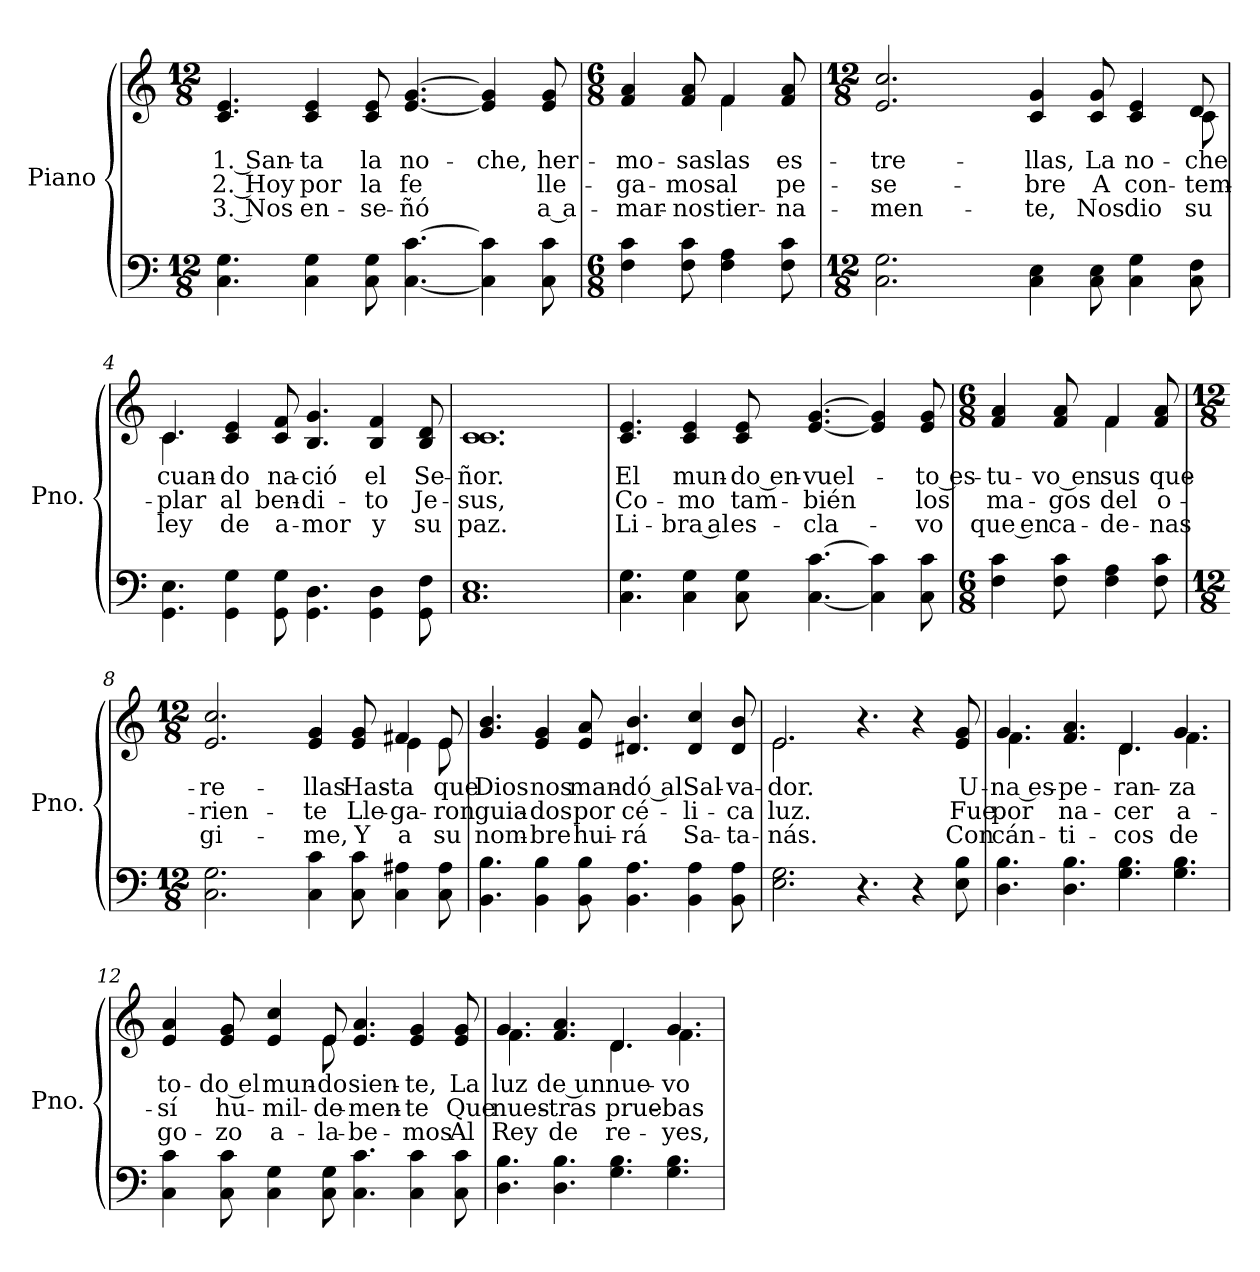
**kern	**kern	**text	**text	**text
*part1	*part1	*part1	*part1	*part1
*staff2	*staff1	*staff1	*staff1	*staff1
*I"Piano	*	*	*	*
*I'Pno.	*	*	*	*
*stria5	*stria5	*	*	*
*clefF4	*clefG2	*	*	*
*k[]	*k[]	*	*	*
*M12/8	*M12/8	*	*	*
=1	=1	=1	=1	=1
!	!	!LO:LY:b	!LO:LY:b	!LO:LY:b
4.C\ 4.G\	4.c/ 4.e/	1. San-	2. Hoy	3. Nos
!	!	!LO:LY:b	!LO:LY:b	!LO:LY:b
4C\ 4G\	4c/ 4e/	-ta	por	en-
!	!	!LO:LY:b	!LO:LY:b	!LO:LY:b
8C\ 8G\	8c/ 8e/	la	la	-se-
!	!	!LO:LY:b	!LO:LY:b	!LO:LY:b
[4.C\ [4.c\	[4.e/ [4.g/	no-	fe	-ñó
!	!	!LO:LY:b	!	!
4C\] 4c\]	4e/] 4g/]	-che,	.	.
!	!	!LO:LY:b	!LO:LY:b	!LO:LY:b
8C\ 8c\	8e/ 8g/	her-	lle-	a a-
=2	=2	=2	=2	=2
*M6/8	*M6/8	*	*	*
!	!	!LO:LY:b	!LO:LY:b	!LO:LY:b
*	*^	*	*	*
4F\ 4c\	4f/ 4a/	4.ryy	-mo-	-ga-	-mar-
!	!	!	!LO:LY:b	!LO:LY:b	!LO:LY:b
8F\ 8c\	8f/ 8a/	.	-sas	-mos	-nos
!	!	!	!LO:LY:b	!LO:LY:b	!LO:LY:b
4F\ 4A\	4f/	4f\	las	al	tier-
!	!	!	!LO:LY:b	!LO:LY:b	!LO:LY:b
8F\ 8c\	8f/ 8a/	8ryy	es-	pe-	-na-
=3	=3	=3	=3	=3	=3
*M12/8	*M12/8	*	*	*	*
!	!	!	!LO:LY:b	!LO:LY:b	!LO:LY:b
2.C\ 2.G\	2.e/ 2.cc/	4.ryy	-tre-	-se-	-men-
!	!	!	!LO:LY:b	!LO:LY:b	!LO:LY:b
*	*v	*v	*	*	*
4C\ 4E\	4c/ 4g/	-llas,	-bre	-te,
!	!	!LO:LY:b	!LO:LY:b	!LO:LY:b
8C\ 8E\	8c/ 8g/	La	A	Nos
!	!	!LO:LY:b	!LO:LY:b	!LO:LY:b
4C\ 4G\	4c/ 4e/	no-	con-	dio
!	!	!LO:LY:b	!LO:LY:b	!LO:LY:b
*	*^	*	*	*
8C\ 8F\	8d/	8c\	-che	-tem-	su
!!LO:LB:g=z	!!
=4	=4	=4	=4	=4	=4
!	!	!	!LO:LY:b	!LO:LY:b	!LO:LY:b
4.GG\ 4.E\	4.c/	4.c\	cuan-	-plar	ley
!	!	!	!LO:LY:b	!LO:LY:b	!LO:LY:b
4GG\ 4G\	4c/ 4e/	1ryy	-do	al	de
!	!	!	!LO:LY:b	!LO:LY:b	!LO:LY:b
8GG\ 8G\	8c/ 8f/	.	na-	ben-	a-
!	!	!	!LO:LY:b	!LO:LY:b	!LO:LY:b
4.GG\ 4.D\	4.B/ 4.g/	.	-ció	-di-	-mor
!	!	!	!LO:LY:b	!LO:LY:b	!LO:LY:b
4GG\ 4D\	4B/ 4f/	.	el	-to	y
!	!	!	!LO:LY:b	!LO:LY:b	!LO:LY:b
8GG\ 8F\	8B/ 8d/	8ryy	Se-	Je-	su
=5	=5	=5	=5	=5	=5
!	!	!	!LO:LY:b	!LO:LY:b	!LO:LY:b
*	*v	*v	*	*	*
1.C 1.E	1.c 1.c	-ñor.	-sus,	paz.
=6	=6	=6	=6	=6
!	!	!LO:LY:b	!LO:LY:b	!LO:LY:b
4.C\ 4.G\	4.c/ 4.e/	El	Co-	Li-
!	!	!LO:LY:b	!LO:LY:b	!LO:LY:b
4C\ 4G\	4c/ 4e/	mun-	-mo	-bra al
!	!	!LO:LY:b	!LO:LY:b	!LO:LY:b
8C\ 8G\	8c/ 8e/	-do en-	tam-	es-
!	!	!LO:LY:b	!LO:LY:b	!LO:LY:b
[4.C\ [4.c\	[4.e/ [4.g/	-vuel-	-bién	-cla-
4C\] 4c\]	4e/] 4g/]	.	.	.
!	!	!LO:LY:b	!LO:LY:b	!LO:LY:b
8C\ 8c\	8e/ 8g/	-to es-	los	-vo
=7	=7	=7	=7	=7
*M6/8	*M6/8	*	*	*
!	!	!LO:LY:b	!LO:LY:b	!LO:LY:b
*	*^	*	*	*
4F\ 4c\	4f/ 4a/	4.ryy	-tu-	ma-	que en
!	!	!	!LO:LY:b	!LO:LY:b	!LO:LY:b
8F\ 8c\	8f/ 8a/	.	-vo en	-gos	ca-
!	!	!	!LO:LY:b	!LO:LY:b	!LO:LY:b
4F\ 4A\	4f/	4f\	sus	del	-de-
!	!	!	!LO:LY:b	!LO:LY:b	!LO:LY:b
8F\ 8c\	8f/ 8a/	8ryy	que-	o-	-nas
!!LO:LB:g=z	!!
=8	=8	=8	=8	=8	=8
*M12/8	*M12/8	*	*	*	*
!	!	!	!LO:LY:b	!LO:LY:b	!LO:LY:b
2.C\ 2.G\	2.e/ 2.cc/	8ryy	-re-	-rien-	gi-
!	!	!	!LO:LY:b	!LO:LY:b	!LO:LY:b
*	*v	*v	*	*	*
4C\ 4c\	4e/ 4g/	-llas	-te	-me,
!	!	!LO:LY:b	!LO:LY:b	!LO:LY:b
8C\ 8c\	8e/ 8g/	Has-	Lle-	Y
!	!	!LO:LY:b	!LO:LY:b	!LO:LY:b
*	*^	*	*	*
4C\ 4A#X\	4f#X/	4e\	-ta	-ga-	a
!	!	!	!LO:LY:b	!LO:LY:b	!LO:LY:b
8C\ 8A#\	8e/	8e\	que	-ron	su
=9	=9	=9	=9	=9	=9
!	!	!	!LO:LY:b	!LO:LY:b	!LO:LY:b
*	*v	*v	*	*	*
4.BB\ 4.B\	4.g/ 4.b/	Dios	guia-	nom-
!	!	!LO:LY:b	!LO:LY:b	!LO:LY:b
4BB\ 4B\	4e/ 4g/	nos	-dos	-bre
!	!	!LO:LY:b	!LO:LY:b	!LO:LY:b
8BB\ 8B\	8e/ 8a/	man-	por	hui-
!	!	!LO:LY:b	!LO:LY:b	!LO:LY:b
4.BB\ 4.A\	4.d#X/ 4.b/	-dó al	cé-	-rá
!	!	!LO:LY:b	!LO:LY:b	!LO:LY:b
4BB\ 4A\	4d#/ 4cc/	Sal-	-li-	Sa-
!	!	!LO:LY:b	!LO:LY:b	!LO:LY:b
8BB\ 8A\	8d#/ 8b/	-va-	-ca	-ta-
=10	=10	=10	=10	=10
!	!	!LO:LY:b	!LO:LY:b	!LO:LY:b
*	*^	*	*	*
2.E\ 2.G\	2.e/	2.e\	-dor.	luz.	-nás.
4.r	4.r	2.ryy	.	.	.
4r	4r	.	.	.	.
!	!	!	!LO:LY:b	!LO:LY:b	!LO:LY:b
8E\ 8B\	8e/ 8g/	.	U-	Fue	Con
=11	=11	=11	=11	=11	=11
!	!	!	!LO:LY:b	!LO:LY:b	!LO:LY:b
4.D\ 4.B\	4.g/	4.f\	-na es-	por	cán-
!	!	!	!LO:LY:b	!LO:LY:b	!LO:LY:b
4.D\ 4.B\	4.f/ 4.a/	4.ryy	-pe-	na-	-ti-
!	!	!	!LO:LY:b	!LO:LY:b	!LO:LY:b
4.G\ 4.B\	4.d/	4.d\	-ran-	-cer	-cos
!	!	!	!LO:LY:b	!LO:LY:b	!LO:LY:b
4.G\ 4.B\	4.g/	4.f\	-za	a-	de
!!LO:LB:g=z	!!
=12	=12	=12	=12	=12	=12
!	!	!	!LO:LY:b	!LO:LY:b	!LO:LY:b
4C\ 4c\	4e/ 4a/	8ryy	to-	-sí	go-
!	!	!	!LO:LY:b	!LO:LY:b	!LO:LY:b
*	*v	*v	*	*	*
8C\ 8c\	8e/ 8g/	-do el	hu-	-zo
!	!	!LO:LY:b	!LO:LY:b	!LO:LY:b
4C\ 4G\	4e/ 4cc/	mun-	-mil-	a-
!	!	!LO:LY:b	!LO:LY:b	!LO:LY:b
*	*^	*	*	*
8C\ 8G\	8e/	8e\	-do	-de-	-la-
!	!	!	!LO:LY:b	!LO:LY:b	!LO:LY:b
4.C\ 4.c\	4.e/ 4.a/	2.ryy	sien-	-men-	-be-
!	!	!	!LO:LY:b	!LO:LY:b	!LO:LY:b
4C\ 4c\	4e/ 4g/	.	-te,	-te	-mos
!	!	!	!LO:LY:b	!LO:LY:b	!LO:LY:b
8C\ 8c\	8e/ 8g/	.	La	Que	Al
=13	=13	=13	=13	=13	=13
!	!	!	!LO:LY:b	!LO:LY:b	!LO:LY:b
4.D\ 4.B\	4.g/	4.f\	luz	nues-	Rey
!	!	!	!LO:LY:b	!LO:LY:b	!LO:LY:b
4.D\ 4.B\	4.f/ 4.a/	4.ryy	de un	-tras	de
!	!	!	!LO:LY:b	!LO:LY:b	!LO:LY:b
4.G\ 4.B\	4.d/	4.d\	nue-	prue-	re-
!	!	!	!LO:LY:b	!LO:LY:b	!LO:LY:b
4.G\ 4.B\	4.g/	4.f\	-vo	-bas	-yes,
*	*v	*v	*	*	*
=	=	=	=	=
*-	*-	*-	*-	*-
